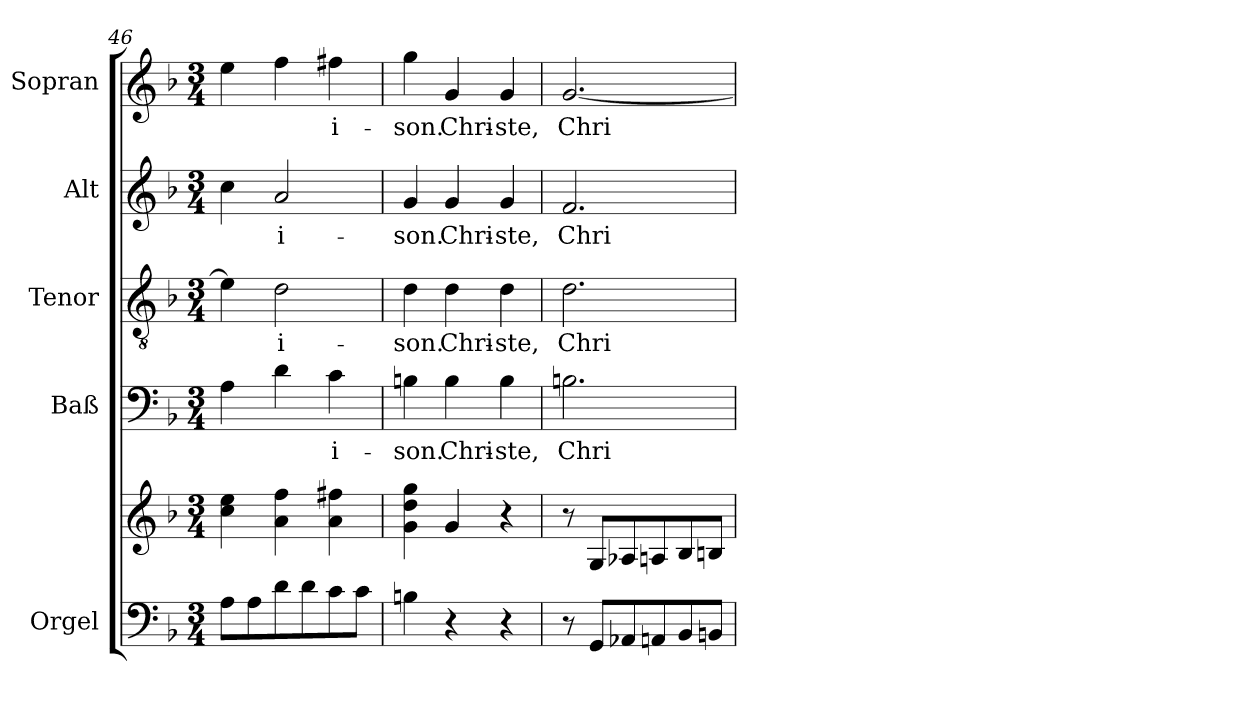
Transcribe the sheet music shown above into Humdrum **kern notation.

**kern	**kern	**kern	**text	**kern	**text	**kern	**text	**kern	**text
*part5	*part5	*part4	*part4	*part3	*part3	*part2	*part2	*part1	*part1
*staff6	*staff5	*staff4	*staff4	*staff3	*staff3	*staff2	*staff2	*staff1	*staff1
*I"Orgel	*	*I"Baß	*	*I"Tenor	*	*I"Alt	*	*I"Sopran	*
*I'Org.	*	*	*	*	*	*	*	*	*
!!LO:PB:g=z
*clefF4	*clefG2	*clefF4	*	*clefGv2	*	*clefG2	*	*clefG2	*
*k[b-]	*k[b-]	*k[b-]	*	*k[b-]	*	*k[b-]	*	*k[b-]	*
*F:	*F:	*F:	*	*F:	*	*F:	*	*F:	*
*M3/4	*M3/4	*M3/4	*	*M3/4	*	*M3/4	*	*M3/4	*
=46	=46	=46	=46	=46	=46	=46	=46	=46	=46
8A\L	4cc\ 4ee\	4A\	.	4e\]	.	4cc\	.	4ee\	.
8A\	.	.	.	.	.	.	.	.	.
!	!	!	!	!	!LO:LY:b	!	!LO:LY:b	!	!
8d\	4a\ 4ff\	4d\	.	2d\	-i-	2a/	-i-	4ff\	.
8d\	.	.	.	.	.	.	.	.	.
!	!	!	!LO:LY:b	!	!	!	!	!	!LO:LY:b
8c\	4a\ 4ff#X\	4c\	-i-	.	.	.	.	4ff#X\	-i-
8c\J	.	.	.	.	.	.	.	.	.
=47	=47	=47	=47	=47	=47	=47	=47	=47	=47
!	!	!	!LO:LY:b	!	!LO:LY:b	!	!LO:LY:b	!	!LO:LY:b
4Bn\	4g\ 4dd\ 4gg\	4Bn\	-son.	4d\	-son.	4g/	-son.	4gg\	-son.
!	!	!	!LO:LY:b	!	!LO:LY:b	!	!LO:LY:b	!	!LO:LY:b
4r	4g/	4B\	Chri-	4d\	Chri-	4g/	Chri-	4g/	Chri-
!	!	!	!LO:LY:b	!	!LO:LY:b	!	!LO:LY:b	!	!LO:LY:b
4r	4r	4B\	-ste,	4d\	-ste,	4g/	-ste,	4g/	-ste,
=48	=48	=48	=48	=48	=48	=48	=48	=48	=48
!	!	!	!LO:LY:b	!	!LO:LY:b	!	!LO:LY:b	!	!LO:LY:b
8r	8r	2.Bn\	Chri-	2.d\	Chri-	2.f/	Chri-	[2.g/	Chri-
8GG/L	8G/L	.	.	.	.	.	.	.	.
8AA-X/	8A-X/	.	.	.	.	.	.	.	.
8AAn/	8An/	.	.	.	.	.	.	.	.
8BB-/	8B-/	.	.	.	.	.	.	.	.
8BBn/J	8Bn/J	.	.	.	.	.	.	.	.
=	=	=	=	=	=	=	=	=	=
*-	*-	*-	*-	*-	*-	*-	*-	*-	*-
